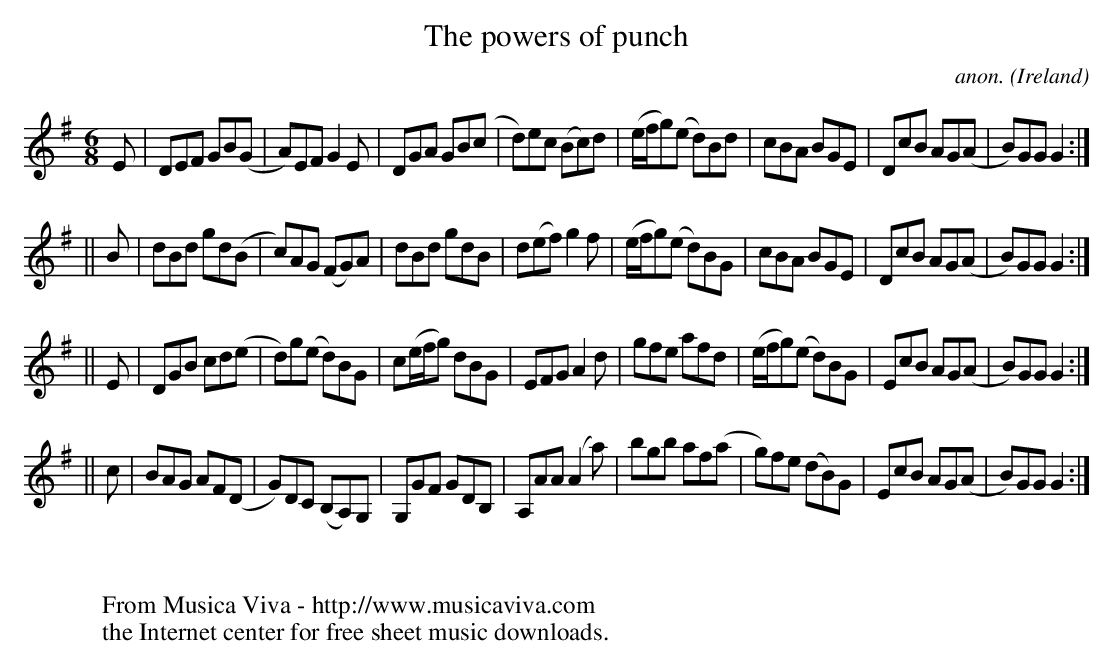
X:1
T:The powers of punch
C:anon.
O:Ireland
M:6/8
L:1/8
K:G
E|DEF GB(G|A)EF G2E|DGA GB(c|d)ec (Bc)d|(e/f/g)(e d)Bd|cBA BGE|DcB AG(A|B)GG G2:|
||B|dBd gd(B|c)AG (FG)A|dBd gdB|d(ef) g2f|(e/f/g)(e d)BG|cBA BGE|DcB AG(A|B)GG G2:|
||E|DGB cd(e|d)g(e d)BG|c(e/f/g) dBG|EFG A2d|gfe afd|(e/f/g)(e d)BG|EcB AG(A|B)GG G2:|
||c|BAG AF(D|G)DC (B,A,)G,|G,GF GDB,|A,AA (A2a)|bgb af(a|g)fe (dB)G|EcB AG(A|B)GG G2:|
W:
W:
W: From Musica Viva - http://www.musicaviva.com
W: the Internet center for free sheet music downloads.
